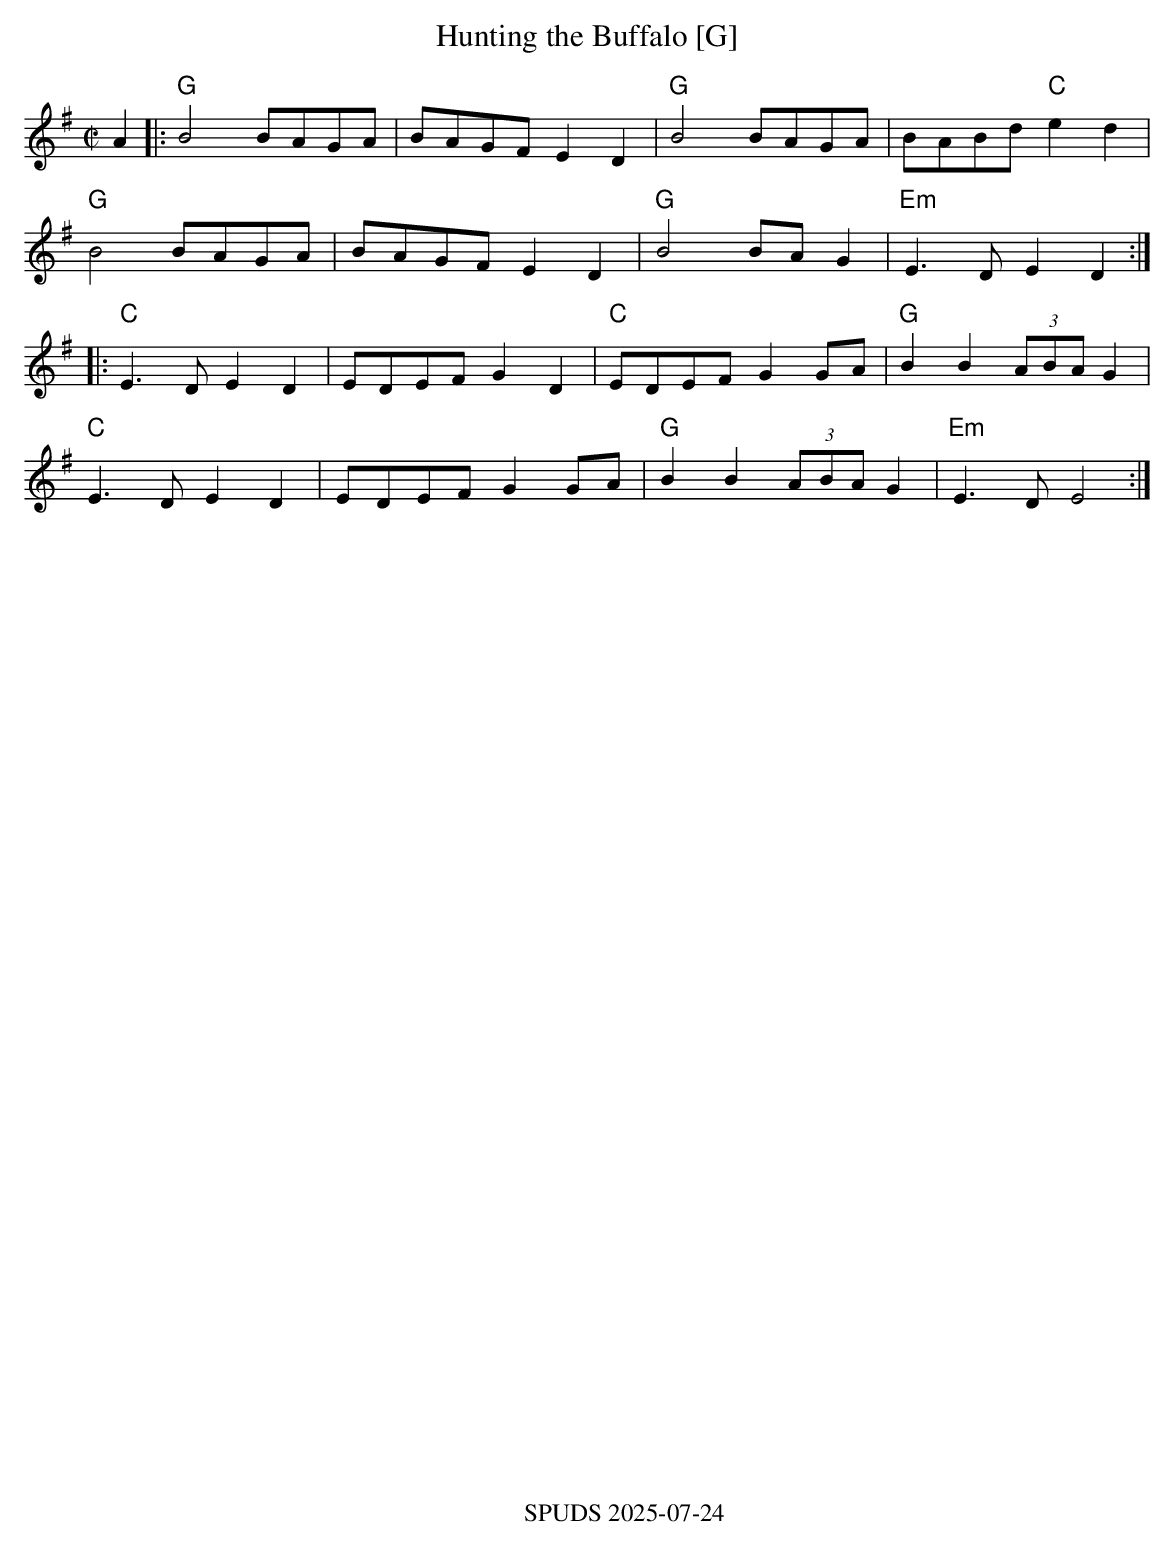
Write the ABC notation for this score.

X:1
T:Hunting the Buffalo [G]
M:C|
L:1/8
K:G
A2 |:"G"B4 BAGA | BAGFE2D2 |"G" B4BAGA | BABd"C"e2d2 |
"G"B4 BAGA | BAGFE2D2 |"G" B4BAG2 |"Em"E3DE2D2 :|
|:"C"E3DE2D2 | EDEFG2D2 |"C" EDEFG2GA |"G" B2B2 (3ABAG2 |
"C"E3DE2D2 | EDEFG2GA | "G"B2B2(3ABA G2 | "Em"E3DE4 :|
